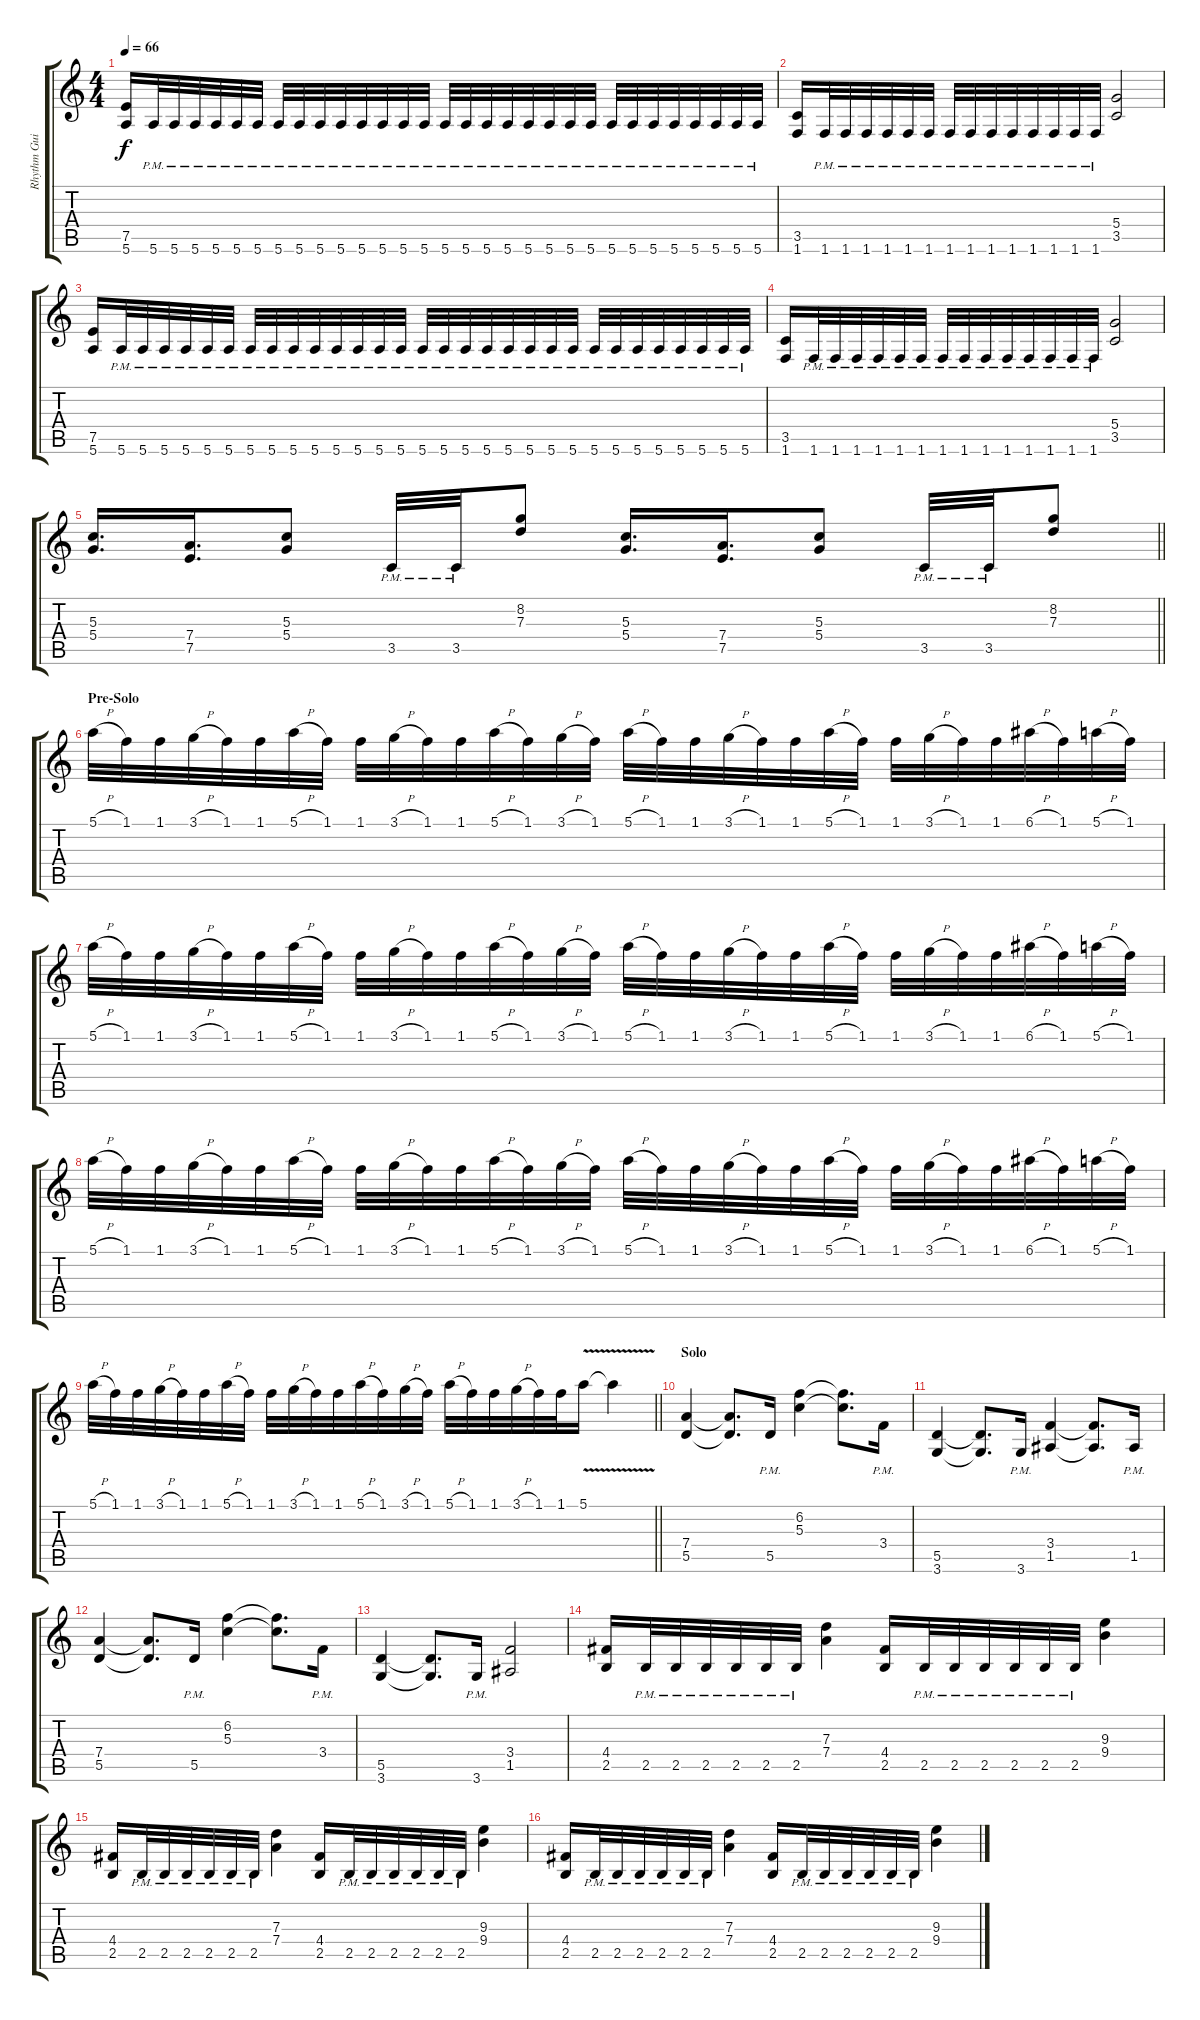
\track ("Rhythm Guitar" "Rhythm Gui") {instrument distortionguitar}
\staff {score tabs}
\tuning (E4 B3 G3 D3 A2 E2) {hide}
\ts (4 4)
\tempo 66
\clef g2
\ks c
(7.5 5.6).16{dy f} 5.6{pm}.32 5.6{pm}.32 5.6{pm}.32 5.6{pm}.32 5.6{pm}.32 5.6{pm}.32 5.6{pm}.32 5.6{pm}.32 5.6{pm}.32 5.6{pm}.32 5.6{pm}.32 5.6{pm}.32 5.6{pm}.32 5.6{pm}.32 5.6{pm}.32 5.6{pm}.32 5.6{pm}.32 5.6{pm}.32 5.6{pm}.32 5.6{pm}.32 5.6{pm}.32 5.6{pm}.32 5.6{pm}.32 5.6{pm}.32 5.6{pm}.32 5.6{pm}.32 5.6{pm}.32 5.6{pm}.32 5.6{pm}.32 5.6{pm}.32 |
(3.5 1.6).16 1.6{pm}.32 1.6{pm}.32 1.6{pm}.32 1.6{pm}.32 1.6{pm}.32 1.6{pm}.32 1.6{pm}.32 1.6{pm}.32 1.6{pm}.32 1.6{pm}.32 1.6{pm}.32 1.6{pm}.32 1.6{pm}.32 1.6{pm}.32 (5.4 3.5).2 |
(7.5 5.6).16 5.6{pm}.32 5.6{pm}.32 5.6{pm}.32 5.6{pm}.32 5.6{pm}.32 5.6{pm}.32 5.6{pm}.32 5.6{pm}.32 5.6{pm}.32 5.6{pm}.32 5.6{pm}.32 5.6{pm}.32 5.6{pm}.32 5.6{pm}.32 5.6{pm}.32 5.6{pm}.32 5.6{pm}.32 5.6{pm}.32 5.6{pm}.32 5.6{pm}.32 5.6{pm}.32 5.6{pm}.32 5.6{pm}.32 5.6{pm}.32 5.6{pm}.32 5.6{pm}.32 5.6{pm}.32 5.6{pm}.32 5.6{pm}.32 5.6{pm}.32 |
(3.5 1.6).16 1.6{pm}.32 1.6{pm}.32 1.6{pm}.32 1.6{pm}.32 1.6{pm}.32 1.6{pm}.32 1.6{pm}.32 1.6{pm}.32 1.6{pm}.32 1.6{pm}.32 1.6{pm}.32 1.6{pm}.32 1.6{pm}.32 1.6{pm}.32 (5.4 3.5).2 |
\barLineRight lightlight
(5.3 5.4).16{d} (7.4 7.5).16{d} (5.3 5.4).8 3.5{pm}.32 3.5{pm}.32 (8.2 7.3).8 (5.3 5.4).16{d} (7.4 7.5).16{d} (5.3 5.4).8 3.5{pm}.32 3.5{pm}.32 (8.2 7.3).8 |
\section ("" "Pre-Solo")
5.1{h}.32 1.1.32 1.1.32 3.1{h}.32 1.1.32 1.1.32 5.1{h}.32 1.1.32 1.1.32 3.1{h}.32 1.1.32 1.1.32 5.1{h}.32 1.1.32 3.1{h}.32 1.1.32 5.1{h}.32 1.1.32 1.1.32 3.1{h}.32 1.1.32 1.1.32 5.1{h}.32 1.1.32 1.1.32 3.1{h}.32 1.1.32 1.1.32 6.1{h}.32 1.1.32 5.1{h}.32 1.1.32 |
5.1{h}.32 1.1.32 1.1.32 3.1{h}.32 1.1.32 1.1.32 5.1{h}.32 1.1.32 1.1.32 3.1{h}.32 1.1.32 1.1.32 5.1{h}.32 1.1.32 3.1{h}.32 1.1.32 5.1{h}.32 1.1.32 1.1.32 3.1{h}.32 1.1.32 1.1.32 5.1{h}.32 1.1.32 1.1.32 3.1{h}.32 1.1.32 1.1.32 6.1{h}.32 1.1.32 5.1{h}.32 1.1.32 |
5.1{h}.32 1.1.32 1.1.32 3.1{h}.32 1.1.32 1.1.32 5.1{h}.32 1.1.32 1.1.32 3.1{h}.32 1.1.32 1.1.32 5.1{h}.32 1.1.32 3.1{h}.32 1.1.32 5.1{h}.32 1.1.32 1.1.32 3.1{h}.32 1.1.32 1.1.32 5.1{h}.32 1.1.32 1.1.32 3.1{h}.32 1.1.32 1.1.32 6.1{h}.32 1.1.32 5.1{h}.32 1.1.32 |
\barLineRight lightlight
5.1{h}.32 1.1.32 1.1.32 3.1{h}.32 1.1.32 1.1.32 5.1{h}.32 1.1.32 1.1.32 3.1{h}.32 1.1.32 1.1.32 5.1{h}.32 1.1.32 3.1{h}.32 1.1.32 5.1{h}.32 1.1.32 1.1.32 3.1{h}.32 1.1.32 1.1.32 5.1{v}.16 5.1{t}.4 |
\section ("" "Solo")
(7.4 5.5).4 (7.4{t} 5.5{t}).8{d} 5.5{pm}.16 (6.2 5.3).4 (6.2{t} 5.3{t}).8{d} 3.4{pm}.16 |
(5.5 3.6).4 (5.5{t} 3.6{t}).8{d} 3.6{pm}.16 (3.4 1.5).4 (3.4{t} 1.5{t}).8{d} 1.5{pm}.16 |
(7.4 5.5).4 (7.4{t} 5.5{t}).8{d} 5.5{pm}.16 (6.2 5.3).4 (6.2{t} 5.3{t}).8{d} 3.4{pm}.16 |
(5.5 3.6).4 (5.5{t} 3.6{t}).8{d} 3.6{pm}.16 (3.4 1.5).2 |
(4.4 2.5).16 2.5{pm}.32 2.5{pm}.32 2.5{pm}.32 2.5{pm}.32 2.5{pm}.32 2.5{pm}.32 (7.3 7.4).4 (4.4 2.5).16 2.5{pm}.32 2.5{pm}.32 2.5{pm}.32 2.5{pm}.32 2.5{pm}.32 2.5{pm}.32 (9.3 9.4).4 |
(4.4 2.5).16 2.5{pm}.32 2.5{pm}.32 2.5{pm}.32 2.5{pm}.32 2.5{pm}.32 2.5{pm}.32 (7.3 7.4).4 (4.4 2.5).16 2.5{pm}.32 2.5{pm}.32 2.5{pm}.32 2.5{pm}.32 2.5{pm}.32 2.5{pm}.32 (9.3 9.4).4 |
(4.4 2.5).16 2.5{pm}.32 2.5{pm}.32 2.5{pm}.32 2.5{pm}.32 2.5{pm}.32 2.5{pm}.32 (7.3 7.4).4 (4.4 2.5).16 2.5{pm}.32 2.5{pm}.32 2.5{pm}.32 2.5{pm}.32 2.5{pm}.32 2.5{pm}.32 (9.3 9.4).4
